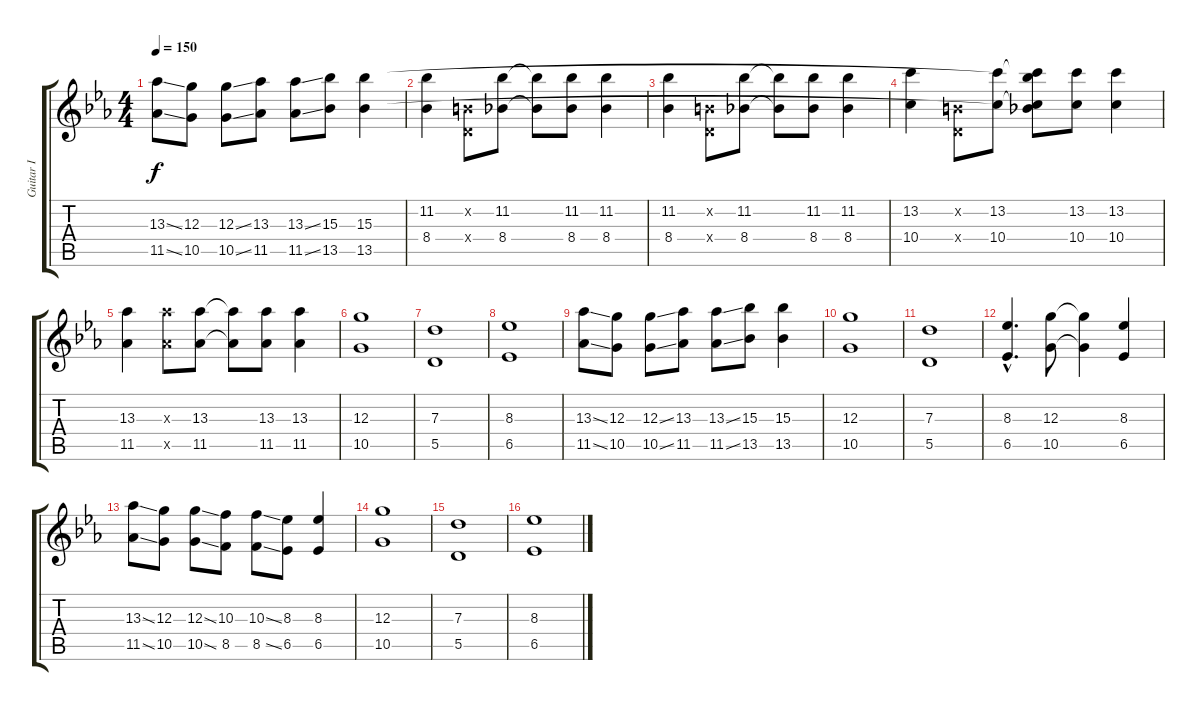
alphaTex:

\track ("Guitar I" "Guitar I") {instrument distortionguitar}
\staff {score tabs}
\tuning (E4 B3 G3 D3 A2 E2) {hide}
\ts (4 4)
\tempo 150
\clef g2
\ks eb
(13.3{ss} 11.5{ss}).8{dy f} (12.3 10.5).8 (12.3{ss} 10.5{ss}).8 (13.3 11.5).8 (13.3{ss} 11.5{ss}).8 (15.3 13.5).8 (15.3 13.5).4 |
(11.2 8.4).4 (0.2{x} 0.4{x}).8 (11.2 8.4).8 (11.2{t} 8.4{t}).8 (11.2 8.4).8 (11.2 8.4).4 |
(11.2 8.4).4 (0.2{x} 0.4{x}).8 (11.2 8.4).8 (11.2{t} 8.4{t}).8 (11.2 8.4).8 (11.2 8.4).4 |
(13.2 10.4).4 (0.2{x} 0.4{x}).8 (13.2 10.4).8 (13.2{t} 15.3{t} 10.4{t} 13.5{t}).8 (13.2 10.4).8 (13.2 10.4).4 |
(13.3 11.5).4 (13.3{x} 11.5{x}).8 (13.3 11.5).8 (13.3{t} 11.5{t}).8 (13.3 11.5).8 (13.3 11.5).4 |
(12.3 10.5).1 |
(7.3 5.5).1 |
(8.3 6.5).1 |
(13.3{ss} 11.5{ss}).8 (12.3 10.5).8 (12.3{ss} 10.5{ss}).8 (13.3 11.5).8 (13.3{ss} 11.5{ss}).8 (15.3 13.5).8 (15.3 13.5).4 |
(12.3 10.5).1 |
(7.3 5.5).1 |
(8.3{hac} 6.5{hac}).4{d} (12.3 10.5).8 (12.3{t} 10.5{t}).4 (8.3 6.5).4 |
(13.3{ss} 11.5{ss}).8 (12.3 10.5).8 (12.3{ss} 10.5{ss}).8 (10.3 8.5).8 (10.3{ss} 8.5{ss}).8 (8.3 6.5).8 (8.3 6.5).4 |
(12.3 10.5).1 |
(7.3 5.5).1 |
(8.3 6.5).1
